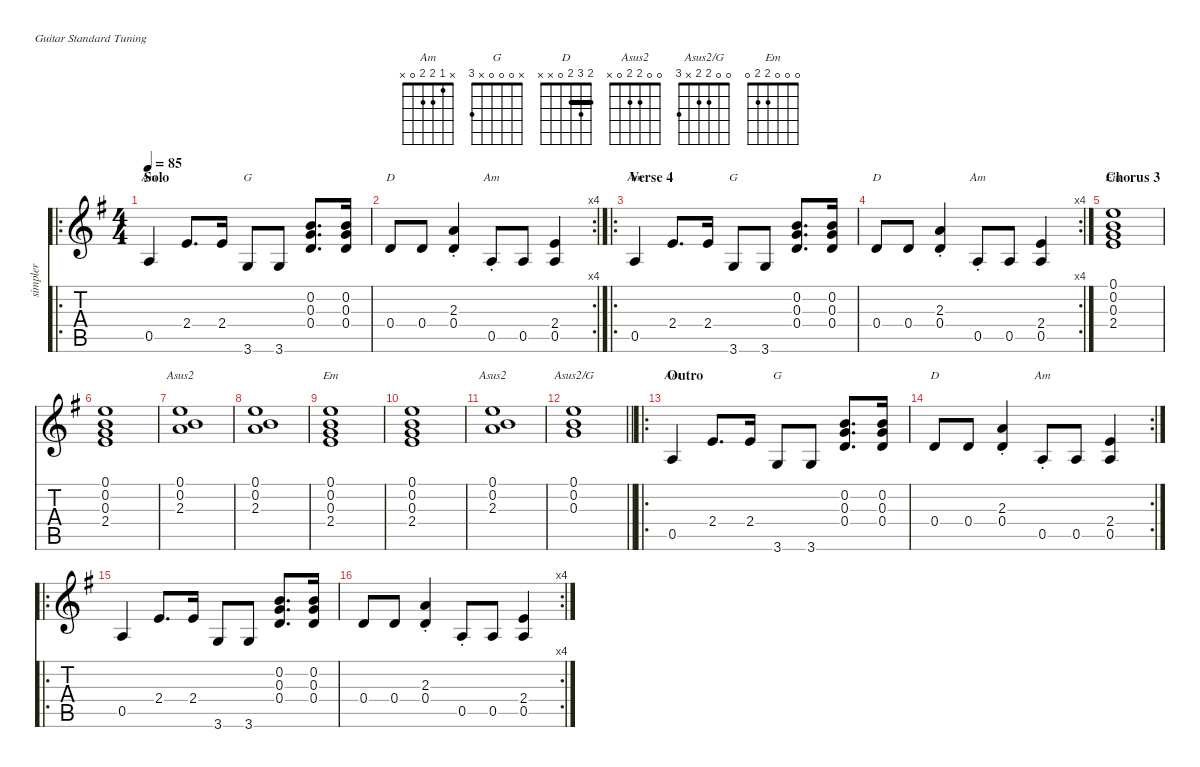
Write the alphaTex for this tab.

\defaultSystemsLayout 4
\hideDynamics
\bracketExtendMode nobrackets
\otherSystemsTrackNameOrientation horizontal
\track ("Guitar 1-simpler" "simpler") {defaultSystemsLayout 4 mute instrument electricguitarjazz}
\staff {score tabs}
\tuning (E4 B3 G3 D3 A2 E2)
\chord ("Am" x 1 2 2 0 x) {showfingering false}
\chord ("G" x 0 0 0 x 3) {showfingering false}
\chord ("D" 2 3 2 0 x x) {showfingering false barre 2}
\chord ("Asus2" 0 0 2 2 0 x) {showfingering false}
\chord ("Asus2/G" 0 0 2 2 x 3) {showfingering false}
\chord ("Em" 0 0 0 2 2 0) {showfingering false}
\ro
\ts (4 4)
\section ("" "Solo")
\tempo 85
\clef g2
\ks g
0.5{acc forcenatural}.4{ch "Am" dy f beam Up} 2.4{acc forcenatural}.8{d beam Up} 2.4{acc forcenatural}.16{beam Up} 3.6{acc forcenatural}.8{ch "G" beam Up} 3.6{acc forcenatural}.8{beam Up} (0.2{acc forcenatural} 0.3{acc forcenatural} 0.4{acc forcenatural}).8{d beam Up} (0.2{acc forcenatural} 0.3{acc forcenatural} 0.4{acc forcenatural}).16{beam Up} |
\rc 4
0.4{acc forcenatural}.8{ch "D" beam Up} 0.4{acc forcenatural}.8{beam Up} (2.3{st acc forcenatural} 0.4{st acc forcenatural}).4{beam Up} 0.5{st acc forcenatural}.8{ch "Am" beam Up} 0.5{acc forcenatural}.8{beam Up} (2.4{acc forcenatural} 0.5{acc forcenatural}).4{beam Up} |
\ro
\section ("" "Verse 4")
0.5{acc forcenatural}.4{ch "Am" beam Up} 2.4{acc forcenatural}.8{d beam Up} 2.4{acc forcenatural}.16{beam Up} 3.6{acc forcenatural}.8{ch "G" beam Up} 3.6{acc forcenatural}.8{beam Up} (0.2{acc forcenatural} 0.3{acc forcenatural} 0.4{acc forcenatural}).8{d beam Up} (0.2{acc forcenatural} 0.3{acc forcenatural} 0.4{acc forcenatural}).16{beam Up} |
\rc 4
0.4{acc forcenatural}.8{ch "D" beam Up} 0.4{acc forcenatural}.8{beam Up} (2.3{st acc forcenatural} 0.4{st acc forcenatural}).4{beam Up} 0.5{st acc forcenatural}.8{ch "Am" beam Up} 0.5{acc forcenatural}.8{beam Up} (2.4{acc forcenatural} 0.5{acc forcenatural}).4{beam Up} |
\section ("" "Chorus 3")
(0.1{acc forcenatural} 0.2{acc forcenatural} 0.3{acc forcenatural} 2.4{acc forcenatural}).1{ch "Em" beam Up} |
(2.4{acc forcenatural} 0.3{acc forcenatural} 0.2{acc forcenatural} 0.1{acc forcenatural}).1{beam Up} |
(2.3{acc forcenatural} 0.2{acc forcenatural} 0.1{acc forcenatural}).1{ch "Asus2" beam Up} |
(2.3{acc forcenatural} 0.2{acc forcenatural} 0.1{acc forcenatural}).1{beam Up} |
(2.4{acc forcenatural} 0.3{acc forcenatural} 0.2{acc forcenatural} 0.1{acc forcenatural}).1{ch "Em" beam Up} |
(0.3{acc forcenatural} 0.2{acc forcenatural} 2.4{acc forcenatural} 0.1{acc forcenatural}).1{beam Up} |
(0.1{acc forcenatural} 0.2{acc forcenatural} 2.3{acc forcenatural}).1{ch "Asus2" beam Up} |
\barLineRight lightlight
(0.1{acc forcenatural} 0.2{acc forcenatural} 0.3{acc forcenatural}).1{ch "Asus2/G" beam Down} |
\ro
\section ("" "Outro")
0.5{acc forcenatural}.4{ch "Am" beam Up} 2.4{acc forcenatural}.8{d beam Up} 2.4{acc forcenatural}.16{beam Up} 3.6{acc forcenatural}.8{ch "G" beam Up} 3.6{acc forcenatural}.8{beam Up} (0.2{acc forcenatural} 0.3{acc forcenatural} 0.4{acc forcenatural}).8{d beam Up} (0.2{acc forcenatural} 0.3{acc forcenatural} 0.4{acc forcenatural}).16{beam Up} |
\rc 2
0.4{acc forcenatural}.8{ch "D" beam Up} 0.4{acc forcenatural}.8{beam Up} (2.3{st acc forcenatural} 0.4{st acc forcenatural}).4{beam Up} 0.5{st acc forcenatural}.8{ch "Am" beam Up} 0.5{acc forcenatural}.8{beam Up} (2.4{acc forcenatural} 0.5{acc forcenatural}).4{beam Up} |
\ro
0.5{acc forcenatural}.4{beam Up} 2.4{acc forcenatural}.8{d beam Up} 2.4{acc forcenatural}.16{beam Up} 3.6{acc forcenatural}.8{beam Up} 3.6{acc forcenatural}.8{beam Up} (0.2{acc forcenatural} 0.3{acc forcenatural} 0.4{acc forcenatural}).8{d beam Up} (0.2{acc forcenatural} 0.3{acc forcenatural} 0.4{acc forcenatural}).16{beam Up} |
\rc 4
0.4{acc forcenatural}.8{beam Up} 0.4{acc forcenatural}.8{beam Up} (2.3{st acc forcenatural} 0.4{st acc forcenatural}).4{beam Up} 0.5{st acc forcenatural}.8{beam Up} 0.5{acc forcenatural}.8{beam Up} (2.4{acc forcenatural} 0.5{acc forcenatural}).4{beam Up}
